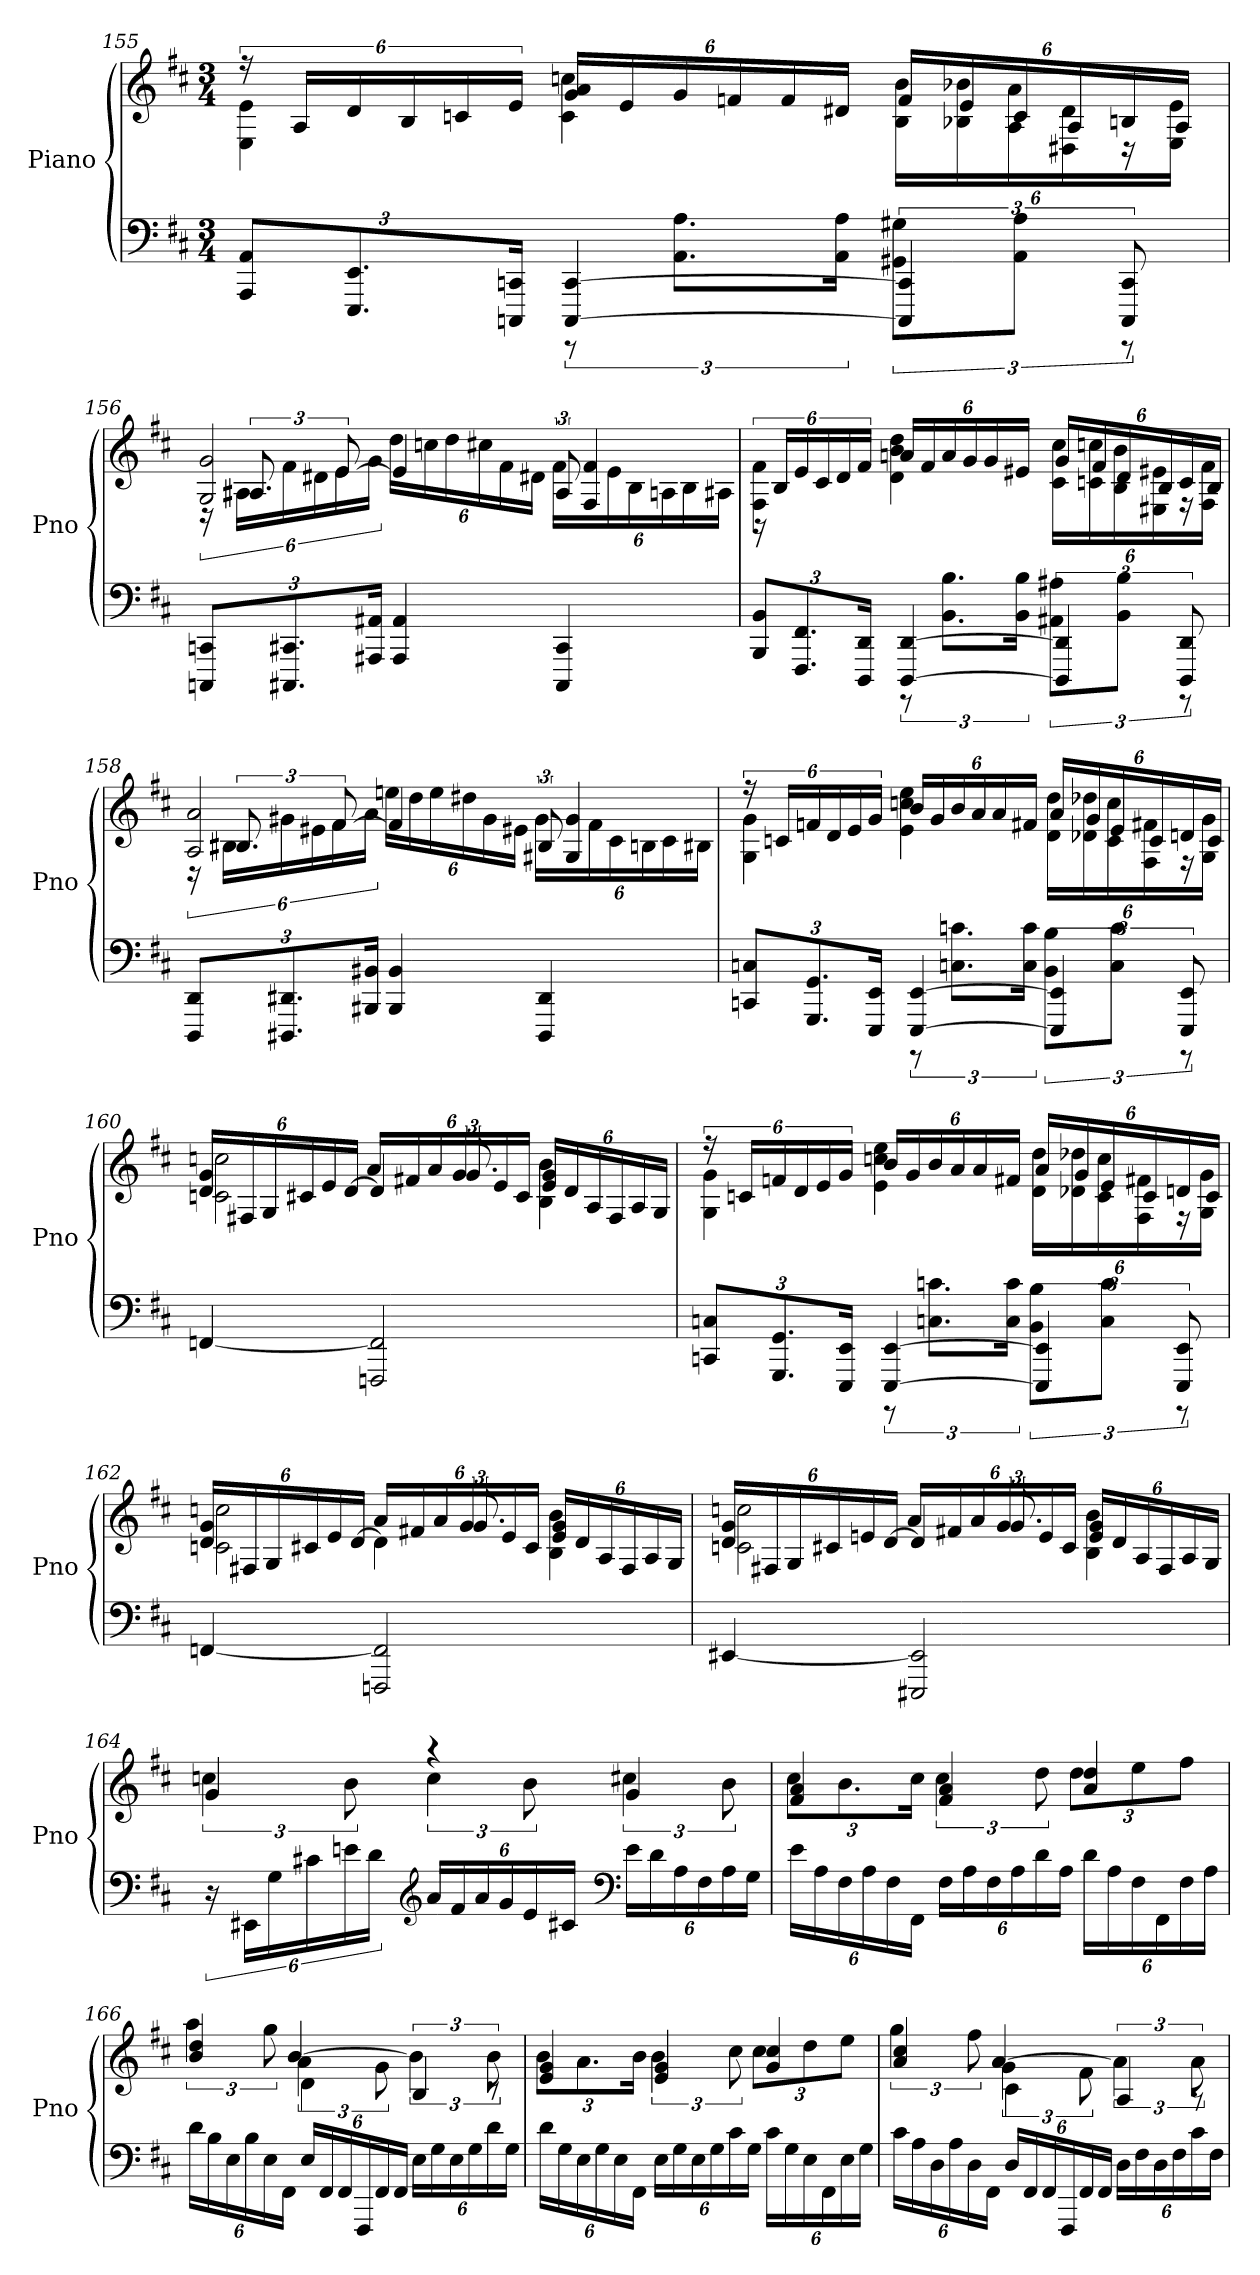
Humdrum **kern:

**kern	**kern
*part1	*part1
*staff2	*staff1
*I"Piano	*
*I'Pno	*
*clefF4	*clefG2
*k[f#c#]	*k[f#c#]
*M3/4	*M3/4
=155	=155
*^	*^
12AAA 12AAL	4ryy	24r	4E 4e
.	.	24ALL	.
12.EEE 12.EE	.	24d	.
.	.	24B	.
.	.	24cn	.
24CCCn 24CCnJk	.	24eJJ	.
[4CCC [4CC	12r	24g 24aLL	4c 4ccn
.	.	24e	.
.	12.AA 12.AL	24g	.
.	.	24fn	.
.	.	24f	.
.	24AA 24AJk	24d#XJJ	.
6CCC] 6CC]	12GG#X 12G#XL	24fLL	24B 24bLL
.	.	24e	24B-X 24b-X
.	12AA 12AJ	24c	24A 24a
.	.	24A	24D#X 24d#
12CCC 12CC	12r	24Bn	24r
.	.	24AJJ	24E 24eJJ
*v	*v	*	*
=156	=156	=156
*	*	*^
12CCCn 12CCnL	24ryy	24rD	2G 2g
.	12.A#X/	24A#X\LL	.
12.CCC#X 12.CC#X	.	24f#	.
.	.	24d#X	.
.	[12e/	24e	.
24AAA#X 24AA#XJk	.	24gJJ	.
4AAA# 4AA#	4e/]	24dd\LL	.
.	.	24ccn	.
.	.	24dd	.
.	.	24cc#X	.
.	.	24f#	.
.	.	24d#XJJ	.
4CCC# 4CC#	12A#/	24f#\LL	4F# 4f#
.	.	24e	.
.	12ryy	24B	.
.	.	24An	.
.	12ryy	24B	.
.	.	24A#XJJ	.
*	*	*v	*v
=157	=157	=157
*^	*	*
12BBB 12BBL	4ryy	24rBB	4F# 4f#
.	.	24BLL	.
12.FFF# 12.FF#	.	24e	.
.	.	24c#	.
.	.	24d	.
24DDD 24DDJk	.	24f#JJ	.
[4DDD [4DD	12r	24anLL	4d 4b 4dd
.	.	24f#	.
.	12.BB 12.BL	24a	.
.	.	24g	.
.	.	24g	.
.	24BB 24BJk	24e#XJJ	.
6DDD] 6DD]	12AA#X 12A#XL	24gLL	24c# 24cc#LL
.	.	24f#	24cn 24ccn
.	12BB 12BJ	24d	24B 24b
.	.	24B	24E#X 24e#X
12DDD 12DD	12r	24c	24r
.	.	24BJJ	24F# 24f#JJ
*v	*v	*	*
=158	=158	=158
*	*	*^
12DDD 12DDL	24ryy	24rD	2A 2a
.	12.B#X/	24B#X\LL	.
12.DDD#X 12.DD#X	.	24g#X	.
.	.	24e#X	.
.	[12f#/	24f#	.
24BBB#X 24BB#XJk	.	24aJJ	.
4BBB# 4BB#	4f#/]	24een\LL	.
.	.	24dd	.
.	.	24ee	.
.	.	24dd#X	.
.	.	24g#	.
.	.	24e#XJJ	.
4DDD# 4DD#	12B#/	24g#\LL	4G#X 4g#
.	.	24f#	.
.	12ryy	24c#	.
.	.	24Bn	.
.	12ryy	24c#	.
.	.	24B#XJJ	.
*	*	*v	*v
=159	=159	=159
*^	*	*
12CCn 12CnL	4ryy	24r	4G 4g
.	.	24cnLL	.
12.GGG 12.GG	.	24fn	.
.	.	24d	.
.	.	24e	.
24EEE 24EEJk	.	24gJJ	.
[4EEE [4EE	12r	24bLL	4e 4ccn 4ee
.	.	24g	.
.	12.Cn 12.cnL	24b	.
.	.	24a	.
.	.	24a	.
.	24C 24cJk	24f#XJJ	.
6EEE] 6EE]	12BB 12BL	24aLL	24d 24ddLL
.	.	24g	24d-X 24dd-X
.	12C 12cJ	24e	24c 24cc
.	.	24c	24F# 24f#X
12EEE 12EE	12r	24dn	24r
.	.	24cJJ	24G 24gJJ
*v	*v	*	*
=160	=160	=160
*	*^	*^
[4FFn	4ryy	4ryy	24d 24gLL	2cn 2ccn
.	.	.	24F#X	.
.	.	.	24G	.
.	.	.	24c#X	.
.	.	.	24e	.
.	.	.	[24dJJ	.
2FFFn 2FF]	12.ryy	4d/]	24aLL	.
.	.	.	24f#X	.
.	.	.	24a	.
.	12.g/	.	24g	.
.	.	.	24e	.
.	.	.	24c#JJ	.
.	4ryy	4ryy	24e 24gLL	4B 4b
.	.	.	24d	.
.	.	.	24A	.
.	.	.	24F#	.
.	.	.	24A	.
.	.	.	24GJJ	.
*	*	*v	*v	*v
=161	=161	=161
*^	*	*
12CCn 12CnL	4ryy	24r	4G 4g
.	.	24cnLL	.
12.GGG 12.GG	.	24fn	.
.	.	24d	.
.	.	24e	.
24EEE 24EEJk	.	24gJJ	.
[4EEE [4EE	12r	24bLL	4e 4ccn 4ee
.	.	24g	.
.	12.Cn 12.cnL	24b	.
.	.	24a	.
.	.	24a	.
.	24C 24cJk	24f#XJJ	.
6EEE] 6EE]	12BB 12BL	24aLL	24d 24ddLL
.	.	24g	24d-X 24dd-X
.	12C 12cJ	24e	24c 24cc
.	.	24c	24F# 24f#X
12EEE 12EE	12r	24dn	24r
.	.	24cJJ	24G 24gJJ
*v	*v	*	*
=162	=162	=162
*	*^	*^
[4FFn	4ryy	4ryy	24d 24gLL	2cn 2ccn
.	.	.	24F#X	.
.	.	.	24G	.
.	.	.	24c#X	.
.	.	.	24e	.
.	.	.	[24dJJ	.
2FFFn 2FF]	12.ryy	4d]	24aLL	.
.	.	.	24f#X	.
.	.	.	24a	.
.	12.g/	.	24g	.
.	.	.	24e	.
.	.	.	24c#JJ	.
.	4ryy	4ryy	24e 24gLL	4B 4b
.	.	.	24d	.
.	.	.	24A	.
.	.	.	24F#	.
.	.	.	24A	.
.	.	.	24GJJ	.
=163	=163	=163	=163	=163
[4EE#X	4ryy	4ryy	24d 24gLL	2cn 2ccn
.	.	.	24F#X	.
.	.	.	24G	.
.	.	.	24c#X	.
.	.	.	24en	.
.	.	.	[24dJJ	.
2EEE#X 2EE#]	12.ryy	4d/]	24aLL	.
.	.	.	24f#X	.
.	.	.	24a	.
.	12.g/	.	24g	.
.	.	.	24e	.
.	.	.	24c#JJ	.
.	4ryy	4ryy	24e 24gLL	4B 4b
.	.	.	24d	.
.	.	.	24A	.
.	.	.	24F#	.
.	.	.	24A	.
.	.	.	24GJJ	.
*	*	*v	*v	*v
=164	=164	=164
24r	4g	6ccn
24EE#XLL	.	.
24G	.	.
24c#X	.	.
24en	.	12b
24dJJ	.	.
*clefG2	*	*
24aLL	4r	6cc
24f#	.	.
24a	.	.
24g	.	.
24e	.	12b
24c#XJJ	.	.
*clefF4	*	*
24eLL	4g	6cc#X
24d	.	.
24A	.	.
24F#	.	.
24A	.	12b
24GJJ	.	.
=165	=165	=165
24eLL	4f# 4a	12cc#L
24A	.	.
24F#	.	12.b
24A	.	.
24F#	.	.
24FF#JJ	.	24cc#Jk
24F#LL	4f# 4a	6cc#
24A	.	.
24F#	.	.
24A	.	.
24d	.	12dd
24AJJ	.	.
24dLL	4a 4dd	12ddL
24A	.	.
24F#	.	12ee
24FF#	.	.
24F#	.	12ff#J
24AJJ	.	.
=166	=166	=166
*	*	*^
24dLL	4b 4dd	6aa	4ryy
24B	.	.	.
24E	.	.	.
24B	.	.	.
24E	.	12gg	.
24FF#JJ	.	.	.
24ELL	4d\	6a	[4b
24FF#	.	.	.
24FF#	.	.	.
24FFF#	.	.	.
24FF#	.	12g	.
24FF#JJ	.	.	.
24ELL	6B	6b]	4ryy
24G	.	.	.
24E	.	.	.
24G	.	.	.
24d	12rc	12b	.
24GJJ	.	.	.
*	*	*v	*v
=167	=167	=167
24dLL	4e 4g	12bL
24G	.	.
24E	.	12.a
24G	.	.
24E	.	.
24FF#JJ	.	24bJk
24ELL	4e 4g	6b
24G	.	.
24E	.	.
24G	.	.
24c#	.	12cc#
24GJJ	.	.
24c#LL	4g 4cc#	12cc#L
24G	.	.
24E	.	12dd
24FF#	.	.
24E	.	12eeJ
24GJJ	.	.
=168	=168	=168
*	*	*^
24c#LL	4a 4cc#	6gg	4ryy
24A	.	.	.
24D	.	.	.
24A	.	.	.
24D	.	12ff#	.
24FF#JJ	.	.	.
24DLL	4c#\	6g	[4a
24FF#	.	.	.
24FF#	.	.	.
24FFF#	.	.	.
24FF#	.	12f#	.
24FF#JJ	.	.	.
24DLL	6A	6a]	4ryy
24F#	.	.	.
24D	.	.	.
24F#	.	.	.
24c#	12rA	12a	.
24F#JJ	.	.	.
*	*v	*v	*v
=	=
*-	*-
